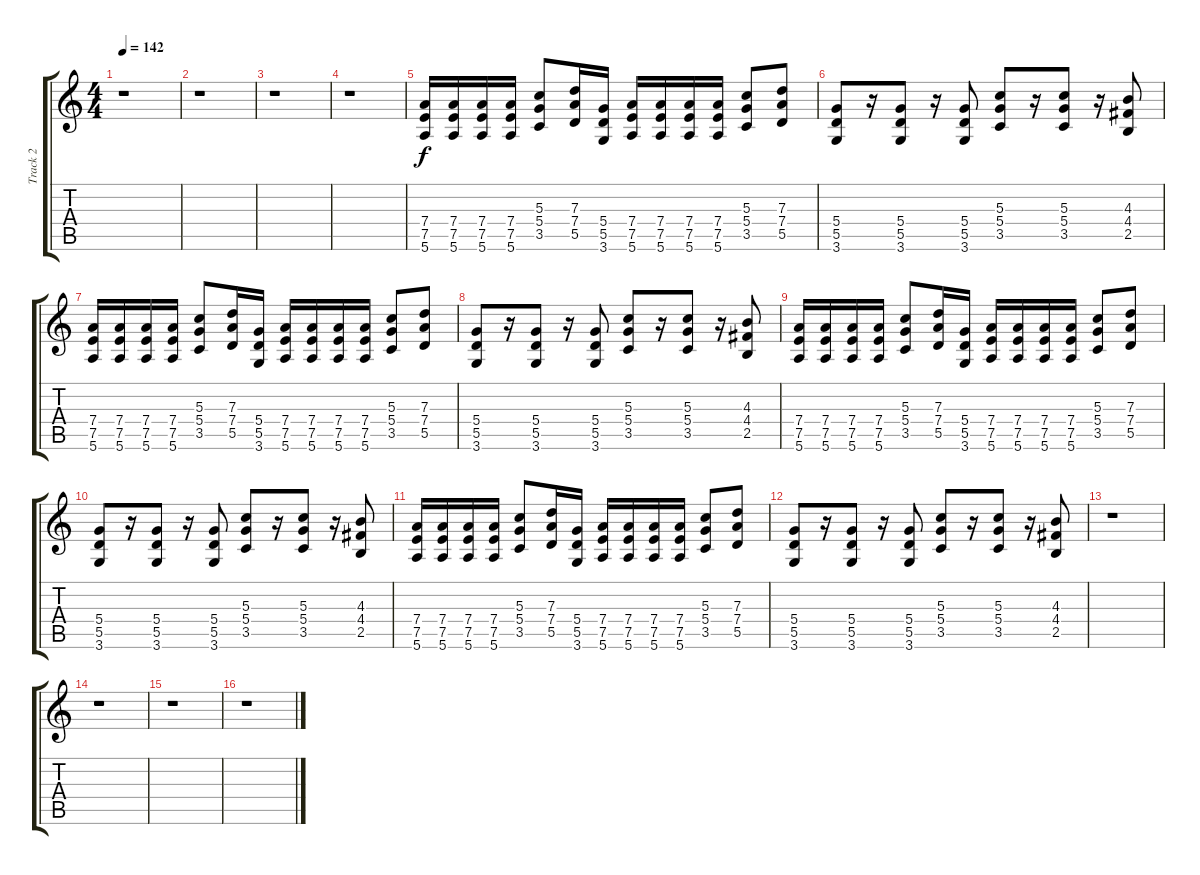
\track ("Track 2" "Track 2") {instrument distortionguitar}
\staff {score tabs}
\tuning (E4 B3 G3 D3 A2 E2) {hide}
\ts (4 4)
\tempo 142
\clef g2
\ks c
r.1{dy f} |
r.1 |
r.1 |
r.1 |
(7.4 7.5 5.6).16 (7.4 7.5 5.6).16 (7.4 7.5 5.6).16 (7.4 7.5 5.6).16 (5.3 5.4 3.5).8 (7.3 7.4 5.5).16 (5.4 5.5 3.6).16 (7.4 7.5 5.6).16 (7.4 7.5 5.6).16 (7.4 7.5 5.6).16 (7.4 7.5 5.6).16 (5.3 5.4 3.5).8 (7.3 7.4 5.5).8 |
(5.4 5.5 3.6).8 r.16 (5.4 5.5 3.6).8 r.16 (5.4 5.5 3.6).8 (5.3 5.4 3.5).8 r.16 (5.3 5.4 3.5).8 r.16 (4.3 4.4 2.5).8 |
(7.4 7.5 5.6).16 (7.4 7.5 5.6).16 (7.4 7.5 5.6).16 (7.4 7.5 5.6).16 (5.3 5.4 3.5).8 (7.3 7.4 5.5).16 (5.4 5.5 3.6).16 (7.4 7.5 5.6).16 (7.4 7.5 5.6).16 (7.4 7.5 5.6).16 (7.4 7.5 5.6).16 (5.3 5.4 3.5).8 (7.3 7.4 5.5).8 |
(5.4 5.5 3.6).8 r.16 (5.4 5.5 3.6).8 r.16 (5.4 5.5 3.6).8 (5.3 5.4 3.5).8 r.16 (5.3 5.4 3.5).8 r.16 (4.3 4.4 2.5).8 |
(7.4 7.5 5.6).16 (7.4 7.5 5.6).16 (7.4 7.5 5.6).16 (7.4 7.5 5.6).16 (5.3 5.4 3.5).8 (7.3 7.4 5.5).16 (5.4 5.5 3.6).16 (7.4 7.5 5.6).16 (7.4 7.5 5.6).16 (7.4 7.5 5.6).16 (7.4 7.5 5.6).16 (5.3 5.4 3.5).8 (7.3 7.4 5.5).8 |
(5.4 5.5 3.6).8 r.16 (5.4 5.5 3.6).8 r.16 (5.4 5.5 3.6).8 (5.3 5.4 3.5).8 r.16 (5.3 5.4 3.5).8 r.16 (4.3 4.4 2.5).8 |
(7.4 7.5 5.6).16 (7.4 7.5 5.6).16 (7.4 7.5 5.6).16 (7.4 7.5 5.6).16 (5.3 5.4 3.5).8 (7.3 7.4 5.5).16 (5.4 5.5 3.6).16 (7.4 7.5 5.6).16 (7.4 7.5 5.6).16 (7.4 7.5 5.6).16 (7.4 7.5 5.6).16 (5.3 5.4 3.5).8 (7.3 7.4 5.5).8 |
(5.4 5.5 3.6).8 r.16 (5.4 5.5 3.6).8 r.16 (5.4 5.5 3.6).8 (5.3 5.4 3.5).8 r.16 (5.3 5.4 3.5).8 r.16 (4.3 4.4 2.5).8 |
r.1 |
r.1 |
r.1 |
r.1
